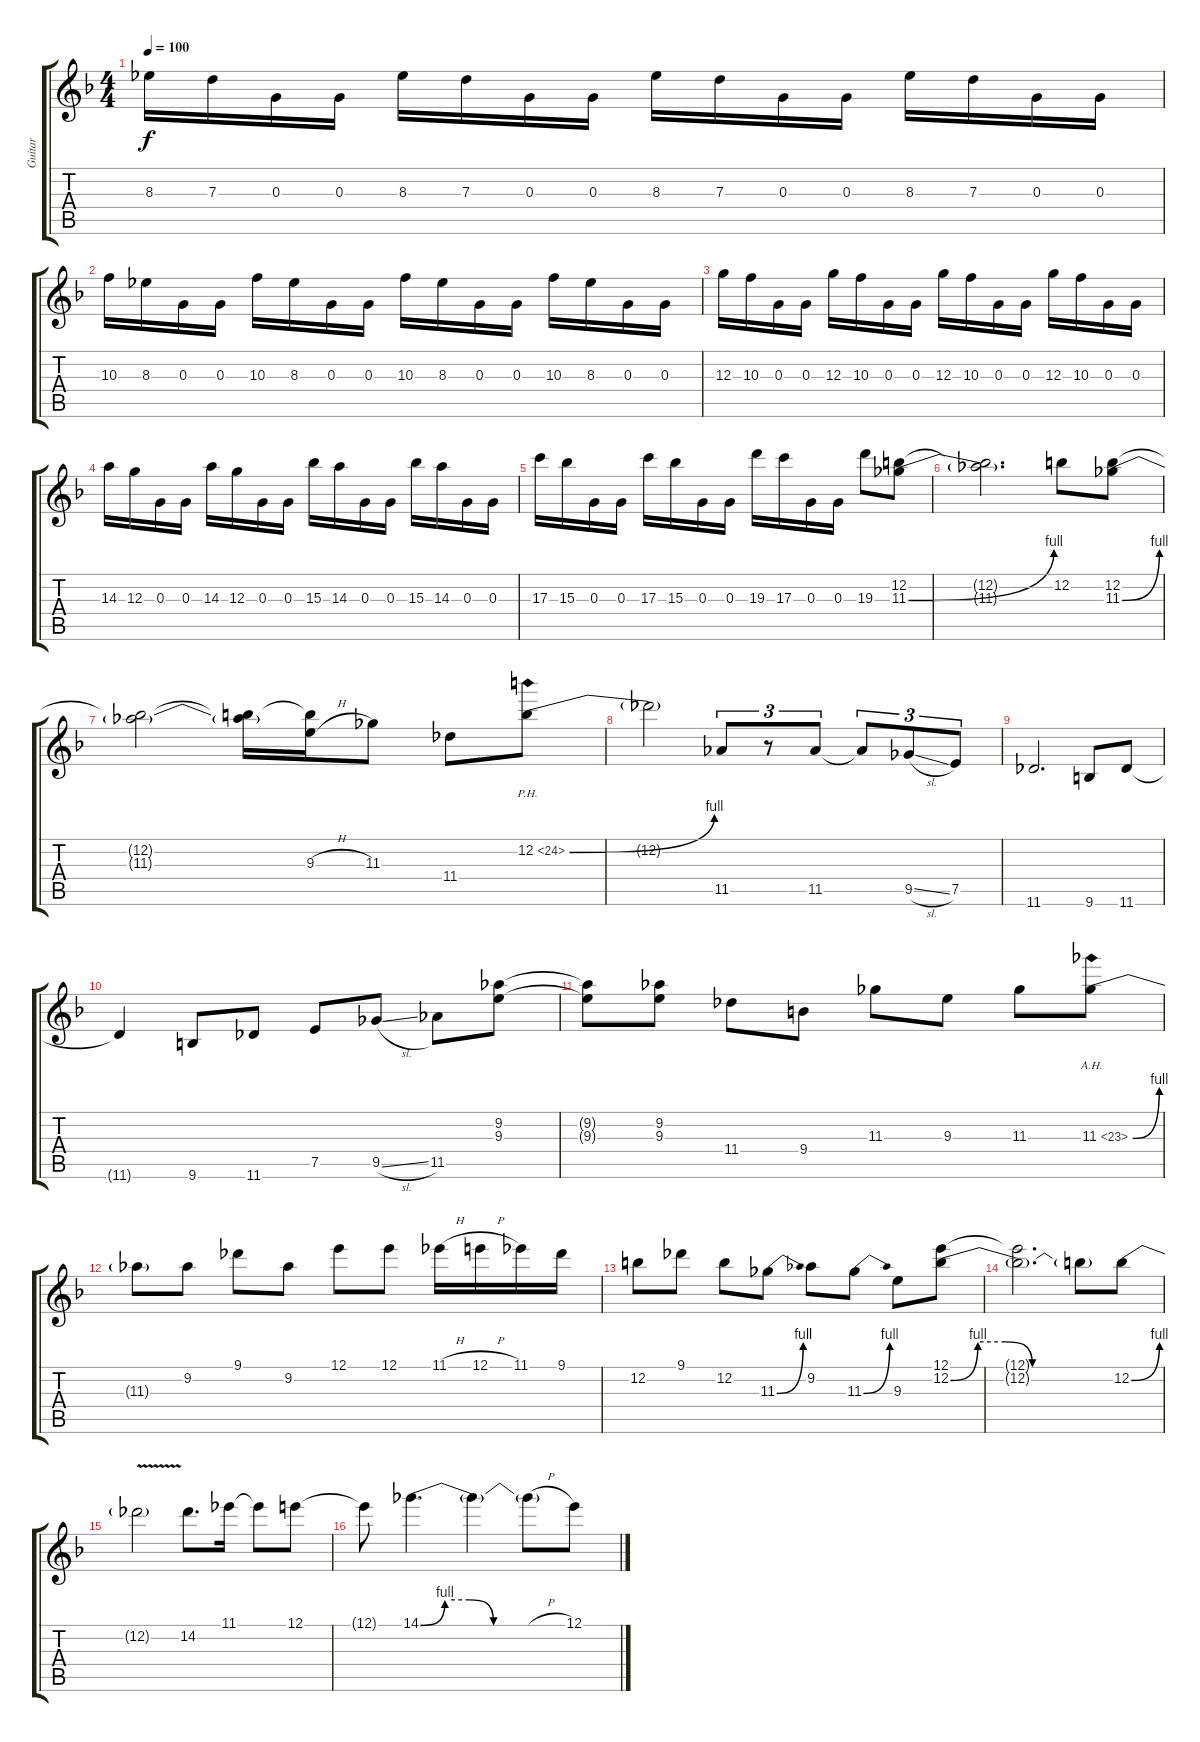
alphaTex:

\track ("Guitar" "Guitar") {instrument distortionguitar}
\staff {score tabs}
\tuning (E4 B3 G3 D3 A2 D2) {hide}
\ts (4 4)
\tempo 100
\clef g2
\ks dminor
8.3.16{dy f} 7.3.16 0.3.16 0.3.16 8.3.16 7.3.16 0.3.16 0.3.16 8.3.16 7.3.16 0.3.16 0.3.16 8.3.16 7.3.16 0.3.16 0.3.16 |
10.3.16 8.3.16 0.3.16 0.3.16 10.3.16 8.3.16 0.3.16 0.3.16 10.3.16 8.3.16 0.3.16 0.3.16 10.3.16 8.3.16 0.3.16 0.3.16 |
12.3.16 10.3.16 0.3.16 0.3.16 12.3.16 10.3.16 0.3.16 0.3.16 12.3.16 10.3.16 0.3.16 0.3.16 12.3.16 10.3.16 0.3.16 0.3.16 |
14.3.16 12.3.16 0.3.16 0.3.16 14.3.16 12.3.16 0.3.16 0.3.16 15.3.16 14.3.16 0.3.16 0.3.16 15.3.16 14.3.16 0.3.16 0.3.16 |
17.3.16 15.3.16 0.3.16 0.3.16 17.3.16 15.3.16 0.3.16 0.3.16 19.3.16 17.3.16 0.3.16 0.3.16 19.3.8 (12.2 11.3{be (bend 0 0 60 4)}).8 |
(12.2{t} 11.3{t}).2{d} 12.2.8 (12.2 11.3{be (bend 0 0 60 4)}).8 |
(12.2{t} 11.3{t}).2 (12.2{t} 11.3{t}).16 (12.2{t} 9.3{h}).16 11.3.8 11.4.8 12.2{be (bend 0 0 60 4) ph 12}.8 |
12.2{t}.2 11.5.8{tu (3 2)} r.8{tu (3 2)} 11.5.8{tu (3 2)} 11.5{t}.8{tu (3 2)} 9.5{sl}.8{tu (3 2)} 7.5.8{tu (3 2)} |
11.6.2{d} 9.6.8 11.6.8 |
11.6{t}.4 9.6.8 11.6.8 7.5.8 9.5{sl}.8 11.5.8 (9.2 9.3).8 |
(9.2{t} 9.3{t}).8 (9.2 9.3).8 11.4.8 9.4.8 11.3.8 9.3.8 11.3.8 11.3{be (bend 0 0 60 4) ah 12}.8 |
11.3{t}.8 9.2.8 9.1.8 9.2.8 12.1.8 12.1.8 11.1{h}.16 12.1{h}.16 11.1.16 9.1.16 |
12.2.8 9.1.8 12.2.8 11.3{be (bend 0 0 60 4)}.8 9.2.8 11.3{be (bend 0 0 60 4)}.8 9.3.8 (12.1 12.2{be (custom 0 0 10 4 20 4 30 0 60 0)}).8 |
(12.1{t} 12.2{t}).2{d} 12.2{t}.8 12.2{be (bend 0 0 60 4)}.8 |
12.2{v t}.2 14.2.8{d} 11.1.16 11.1{t}.8 12.1.8 |
12.1{t}.8 14.1{be (custom 0 0 10 4 20 4 30 0 60 0)}.4{d} 14.1{t}.4 14.1{h t}.8 12.1.8
